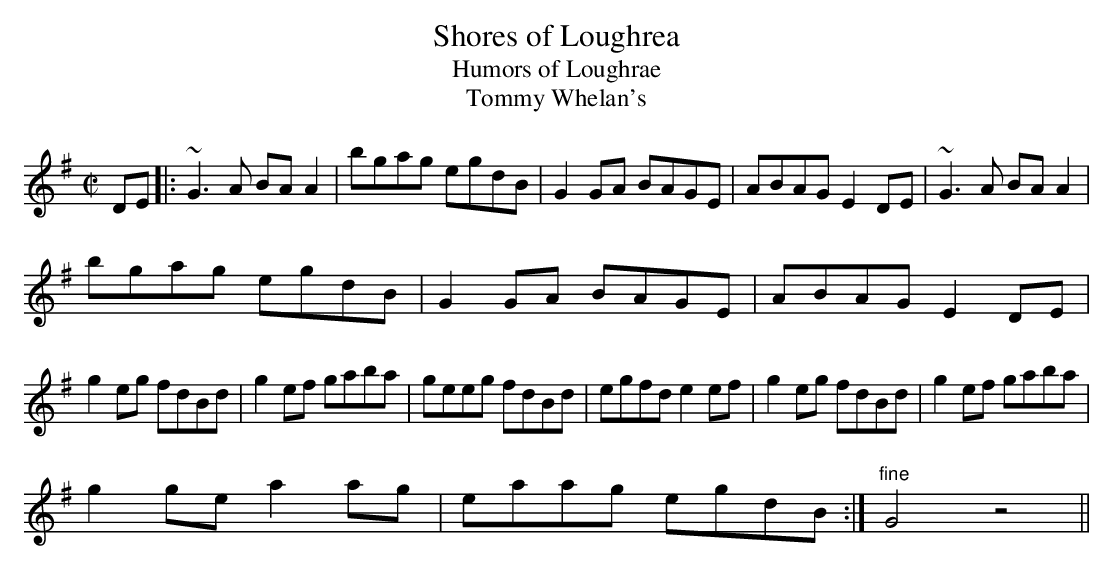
X:1
T:Shores of Loughrea
T:Humors of Loughrae
T:Tommy Whelan's
M:C|
L:1/8
K:G
DE|:~G3A BAA2|bgag egdB|G2GA BAGE|ABAG E2DE| ~G3A BAA2|
bgag egdB|G2GA BAGE|ABAG E2DE|
g2eg fdBd|g2 ef gaba|geeg fdBd|egfd e2ef| g2eg fdBd|g2 ef gaba|
g2ge a2ag|eaag egdB:|"fine"G4 z4||
